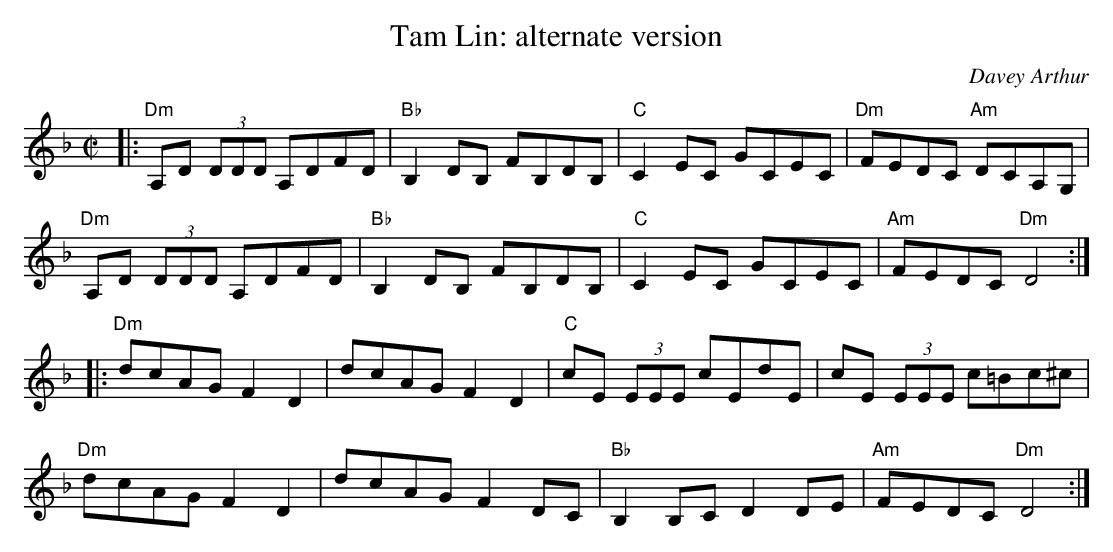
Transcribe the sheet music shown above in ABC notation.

X:1
T: Tam Lin: alternate version
C: Davey Arthur
M: C|
L: 1/8
K: Dm
|: "Dm"A,D (3DDD A,DFD | "Bb"B,2DB, FB,DB, | "C"C2EC GCEC | "Dm"FEDC "Am"DCA,G, |
y3 "Dm"A,D (3DDD A,DFD | "Bb"B,2DB, FB,DB, | "C"C2EC GCEC | "Am"FEDC "Dm"D4 :|
|: "Dm"dcAG F2D2 | dcAG F2D2 | "C"cE (3EEE cEdE | cE (3EEE c=Bc^c |
y1 "Dm"dcAG F2D2 | dcAG F2DC | "Bb"B,2B,C D2DE | "Am"FEDC "Dm"D4 :|
